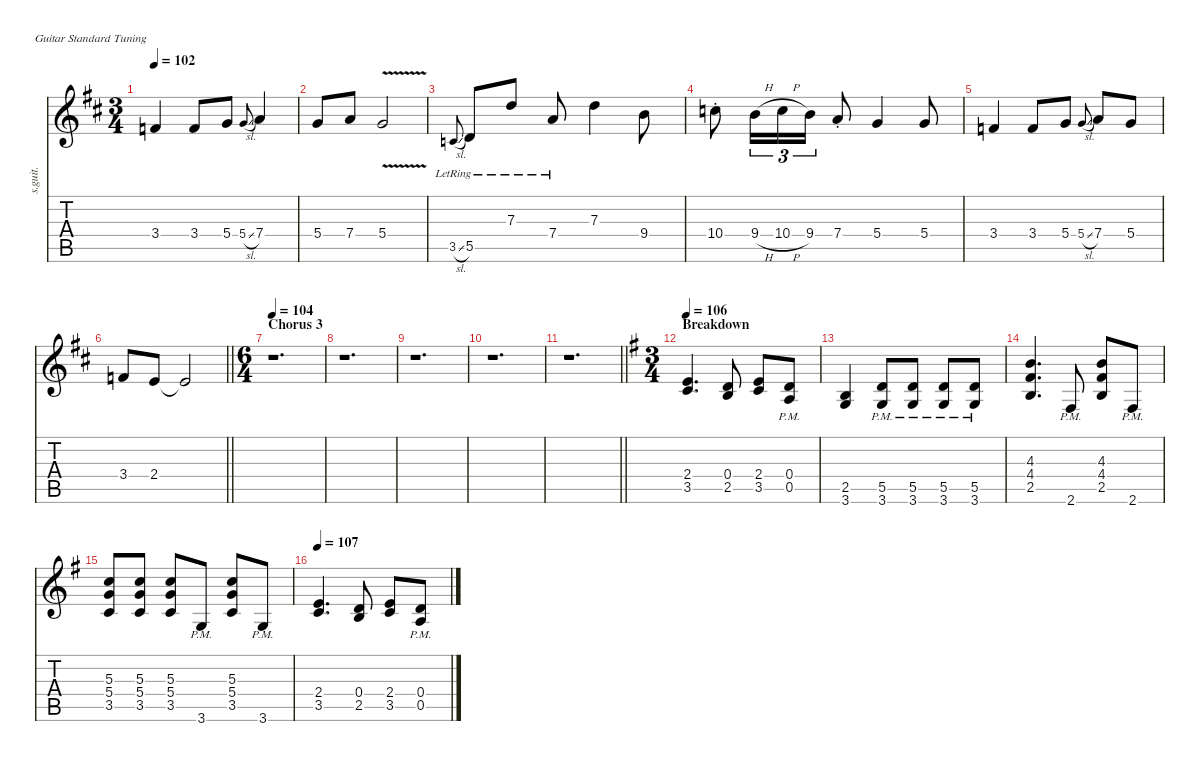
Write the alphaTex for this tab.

\defaultSystemsLayout 4
\hideDynamics
\bracketExtendMode nobrackets
\otherSystemsTrackNameOrientation horizontal
\track ("Guitar 3" "s.guit.") {defaultSystemsLayout 32 instrument electricguitarclean}
\staff {score tabs}
\tuning (E4 B3 G3 D3 A2 E2)
\ts (3 4)
\tempo 102
\clef g2
\ks bminor
3.4{acc forcenatural}.4{dy f beam Up} 3.4{acc forcenatural}.8{beam Up} 5.4{acc forcenatural}.8{beam Up} 5.4{sl acc forcenatural}.8{gr onbeat dy mf beam Up} 7.4{acc forcenatural}.4{dy f beam Up} |
5.4{acc forcenatural}.8{beam Up} 7.4{acc forcenatural}.8{beam Up} 5.4{v acc forcenatural}.2{beam Up} |
3.5{sl lr acc forcenatural}.8{gr onbeat dy mf beam Up} 5.5{lr acc forcenatural}.8{dy f beam Up} 7.3{lr acc forcenatural}.8{beam Up} 7.4{lr acc forcenatural}.8{beam Up} 7.3{acc forcenatural}.4{beam Down} 9.4{acc forcenatural}.8{beam Down} |
10.4{st acc forcenatural}.8{beam Down} 9.4{h acc forcenatural}.16{tu (3 2) beam Down} 10.4{h acc forcenatural}.16{tu (3 2) beam Down} 9.4{acc forcenatural}.16{tu (3 2) beam Down} 7.4{st acc forcenatural}.8{beam Up} 5.4{acc forcenatural}.4{beam Up} 5.4{acc forcenatural}.8{beam Up} |
3.4{acc forcenatural}.4{beam Up} 3.4{acc forcenatural}.8{beam Up} 5.4{acc forcenatural}.8{beam Up} 5.4{sl acc forcenatural}.8{gr onbeat dy mf beam Up} 7.4{acc forcenatural}.8{dy f beam Up} 5.4{acc forcenatural}.8{beam Up} |
\barLineRight lightlight
3.4{acc forcenatural}.8{beam Up} 2.4{acc forcenatural}.8{beam Up} 2.4{t acc forcenatural}.2{beam Up} |
\ts (6 4)
\beaming (8 6 6)
\section ("" "Chorus 3")
\tempo 104
r.1{d beam Down} |
r.1{d beam Down} |
r.1{d beam Down} |
r.1{d beam Down} |
\barLineRight lightlight
r.1{d beam Down} |
\ts (3 4)
\beaming (8 2 2 2)
\section ("" "Breakdown")
\tempo 106
\ks eminor
(2.4{acc forcenatural} 3.5{acc forcenatural}).4{d instrument distortionguitar beam Up} (0.4{acc forcenatural} 2.5{acc forcenatural}).8{beam Up} (2.4{acc forcenatural} 3.5{acc forcenatural}).8{beam Up} (0.4{pm acc forcenatural} 0.5{pm acc forcenatural}).8{beam Up} |
(2.5{acc forcenatural} 3.6{acc forcenatural}).4{beam Up} (5.5{pm acc forcenatural} 3.6{pm acc forcenatural}).8{beam Up} (5.5{pm acc forcenatural} 3.6{pm acc forcenatural}).8{beam Up} (5.5{pm acc forcenatural} 3.6{pm acc forcenatural}).8{beam Up} (5.5{pm acc forcenatural} 3.6{pm acc forcenatural}).8{beam Up} |
(4.3{acc forcenatural} 4.4{acc #} 2.5{acc forcenatural}).4{d beam Up} 2.6{pm acc #}.8{beam Up} (4.3{acc forcenatural} 4.4{acc #} 2.5{acc forcenatural}).8{beam Up} 2.6{pm acc #}.8{beam Up} |
(5.3{acc forcenatural} 5.4{acc forcenatural} 3.5{acc forcenatural}).8{beam Up} (5.3{acc forcenatural} 5.4{acc forcenatural} 3.5{acc forcenatural}).8{beam Up} (5.3{acc forcenatural} 5.4{acc forcenatural} 3.5{acc forcenatural}).8{beam Up} 3.6{pm acc forcenatural}.8{beam Up} (5.3{acc forcenatural} 5.4{acc forcenatural} 3.5{acc forcenatural}).8{beam Up} 3.6{pm acc forcenatural}.8{beam Up} |
\tempo 107
(2.4{acc forcenatural} 3.5{acc forcenatural}).4{d beam Up} (0.4{acc forcenatural} 2.5{acc forcenatural}).8{beam Up} (2.4{acc forcenatural} 3.5{acc forcenatural}).8{beam Up} (0.4{pm acc forcenatural} 0.5{pm acc forcenatural}).8{beam Up}
